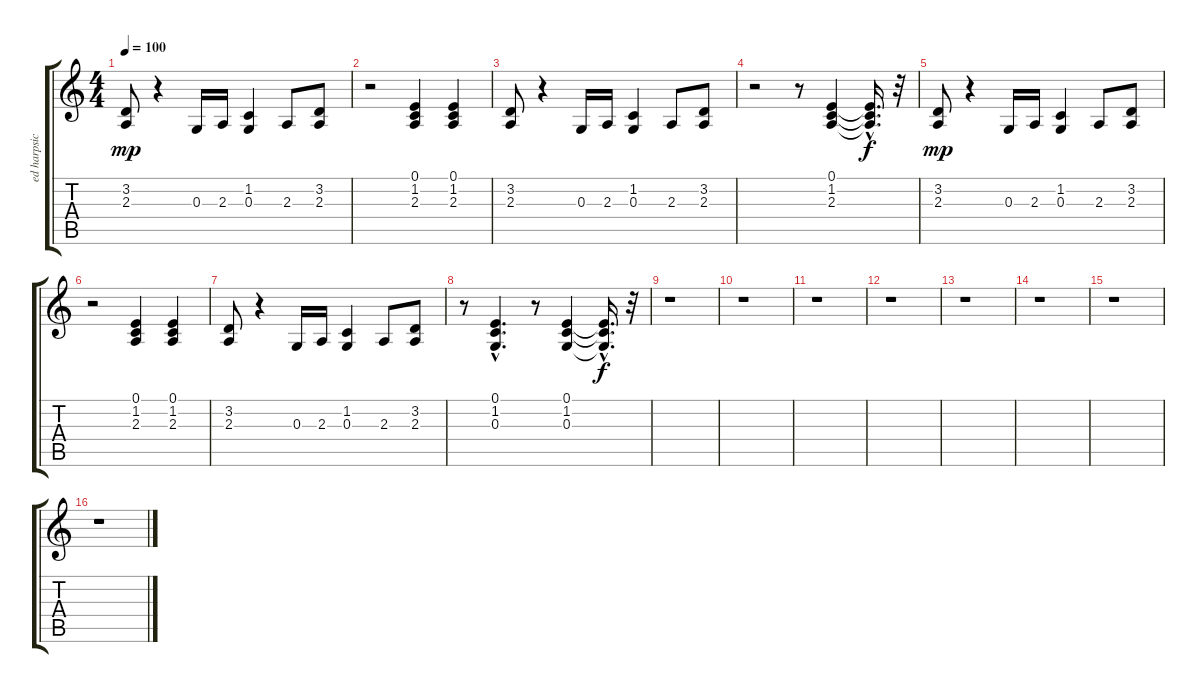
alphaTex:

\track ("ed harpsichord" "ed harpsic") {instrument harpsichord}
\staff {score tabs}
\tuning (E4 B3 G3 D3 A2 E2) {hide}
\ts (4 4)
\tempo 100
\clef g2
\ks c
(3.2 2.3).8{dy mp} r.4 0.3.16 2.3.16 (1.2 0.3).4 2.3.8 (3.2 2.3).8 |
r.2 (0.1 1.2 2.3).4 (0.1 1.2 2.3).4 |
(3.2 2.3).8 r.4 0.3.16 2.3.16 (1.2 0.3).4 2.3.8 (3.2 2.3).8 |
r.2 r.8 (0.1 1.2 2.3).4 (0.1{hac t} 1.2{hac t} 2.3{hac t}).16{d dy f} r.32 |
(3.2 2.3).8{dy mp} r.4 0.3.16 2.3.16 (1.2 0.3).4 2.3.8 (3.2 2.3).8 |
r.2 (0.1 1.2 2.3).4 (0.1 1.2 2.3).4 |
(3.2 2.3).8 r.4 0.3.16 2.3.16 (1.2 0.3).4 2.3.8 (3.2 2.3).8 |
r.8 (0.1{hac} 1.2{hac} 0.3{hac}).4{d} r.8 (0.1 1.2 0.3).4 (0.1{hac t} 1.2{hac t} 0.3{hac t}).16{d dy f} r.32 |
r.1 |
r.1 |
r.1 |
r.1 |
r.1 |
r.1 |
r.1 |
r.1
